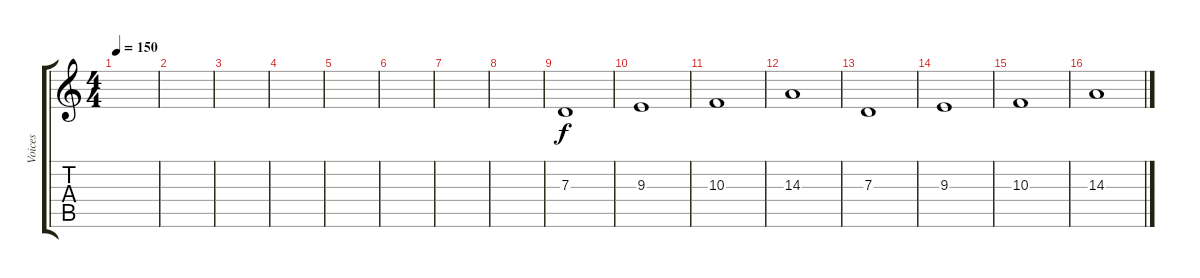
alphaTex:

\track ("Voices" "Voices") {instrument choiraahs}
\staff {score tabs}
\tuning (E4 B3 G3 D3 A2 D2) {hide}
\ts (4 4)
\tempo 150
\clef g2
\ks c
|
|
|
|
|
|
|
|
7.3.1 |
9.3.1 |
10.3.1 |
14.3.1 |
7.3.1 |
9.3.1 |
10.3.1 |
14.3.1
